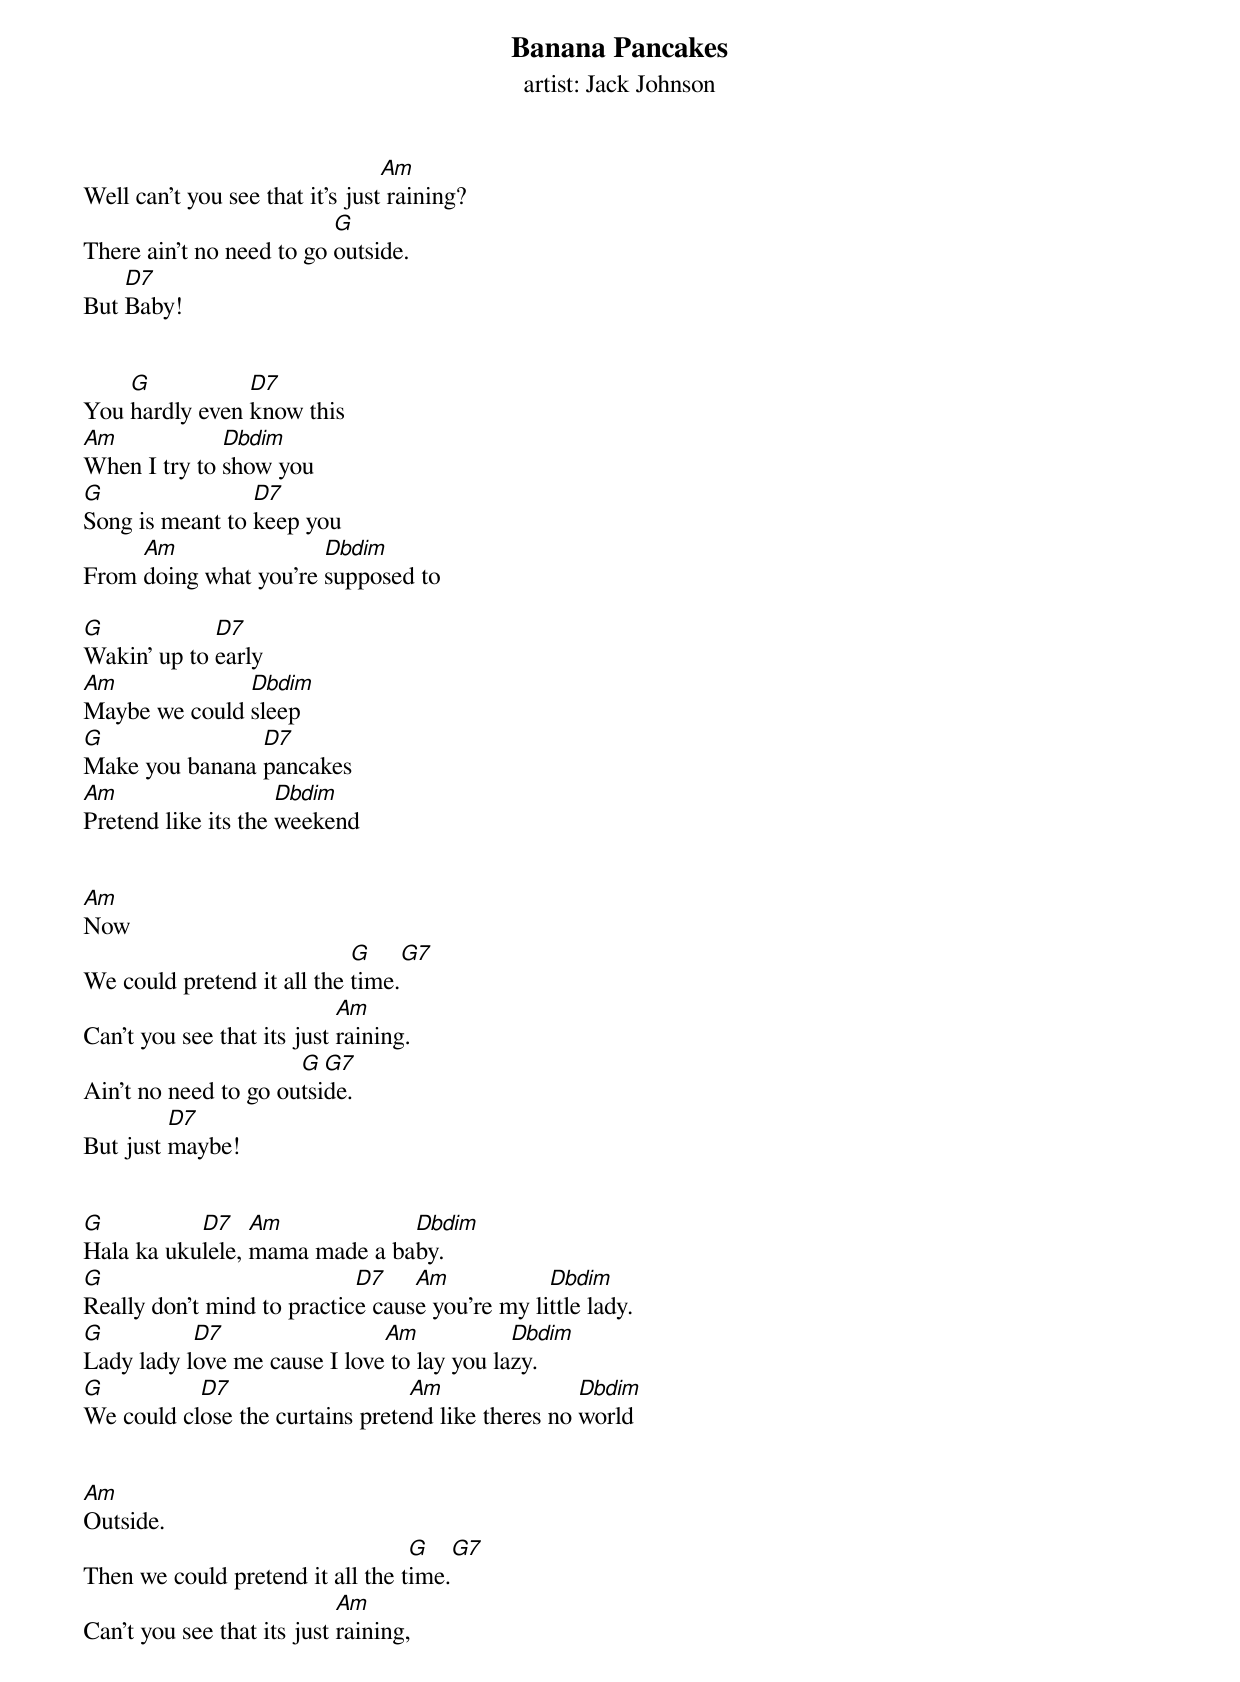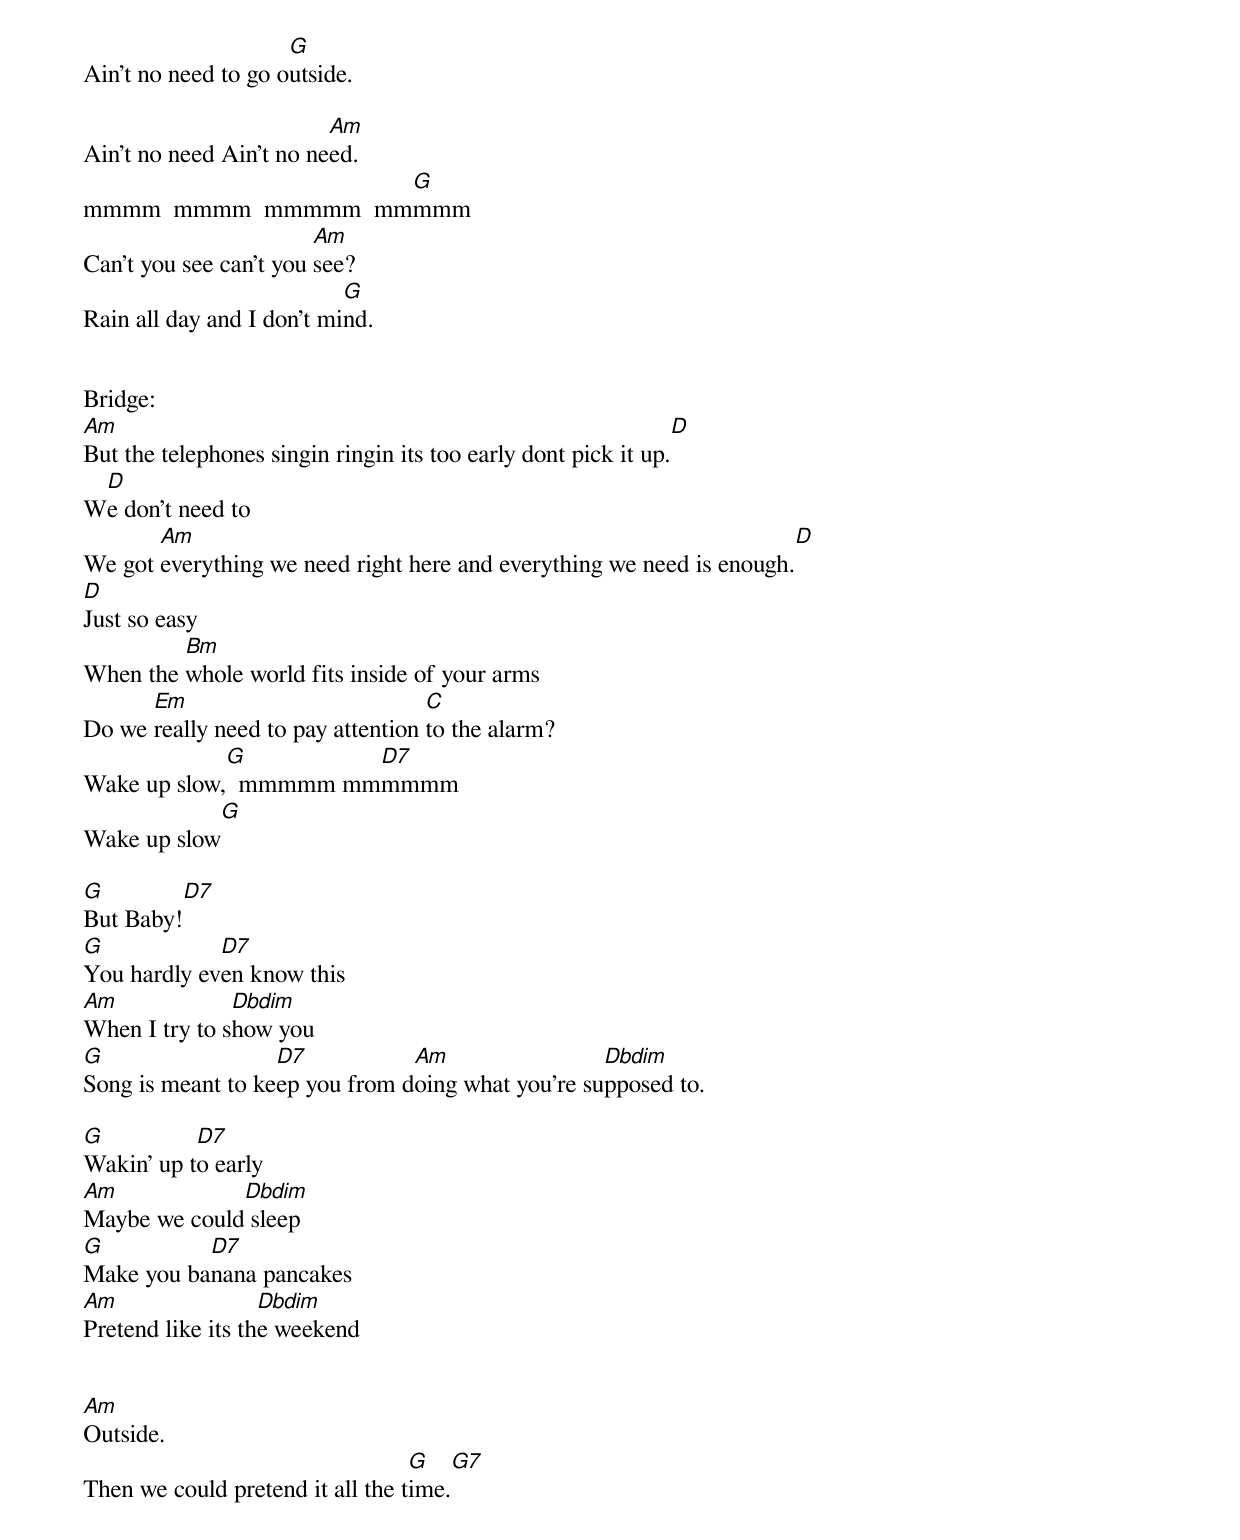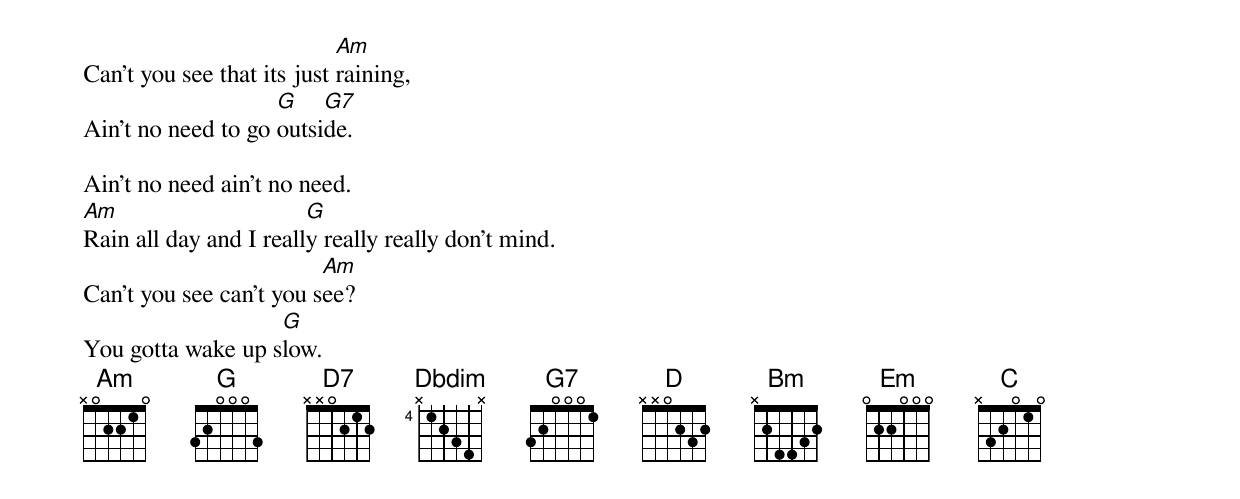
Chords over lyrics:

Banana Pancakes
artist: Jack Johnson

                                 Am
Well can't you see that it's just raining?
                          G
There ain't no need to go outside.
    D7
But Baby!


    G           D7
You hardly even know this
Am            Dbdim
When I try to show you
G                D7
Song is meant to keep you
     Am                Dbdim
From doing what you're supposed to

G            D7
Wakin' up to early
Am             Dbdim
Maybe we could sleep
G               D7
Make you banana pancakes
Am                   Dbdim
Pretend like its the weekend


Am
Now
                            G    G7
We could pretend it all the time.
                            Am
Can't you see that its just raining.
                      G  G7
Ain't no need to go outside.
         D7
But just maybe!


G          D7    Am            Dbdim
Hala ka ukulele, mama made a baby.
G                           D7    Am            Dbdim
Really don't mind to practice cause you're my little lady.
G          D7                 Am            Dbdim
Lady lady love me cause I love to lay you lazy.
G          D7                    Am                Dbdim
We could close the curtains pretend like theres no world


Am
Outside.
                                  G    G7
Then we could pretend it all the time.
                            Am
Can't you see that its just raining,
                     G
Ain't no need to go outside.

                         Am
Ain't no need Ain't no need.
                     G
mmmm  mmmm  mmmmm  mmmmm
                        Am
Can't you see can't you see?
                           G
Rain all day and I don't mind.


Bridge:
Am                                                             D
But the telephones singin ringin its too early dont pick it up.
 D
We don't need to
       Am                                                             D
We got everything we need right here and everything we need is enough.
D
Just so easy
         Bm
When the whole world fits inside of your arms
      Em                           C
Do we really need to pay attention to the alarm?
             G         D7
Wake up slow,  mmmmm mmmmmm
             G
Wake up slow

G         D7
But Baby!
G            D7
You hardly even know this
Am             Dbdim
When I try to show you
G                  D7           Am                 Dbdim
Song is meant to keep you from doing what you're supposed to.

G          D7
Wakin' up to early
Am            Dbdim
Maybe we could sleep
G          D7
Make you banana pancakes
Am                 Dbdim
Pretend like its the weekend


Am
Outside.
                                  G    G7
Then we could pretend it all the time.
                            Am
Can't you see that its just raining,
                    G    G7
Ain't no need to go outside.

Ain't no need ain't no need.
Am                      G
Rain all day and I really really really don't mind.
                         Am
Can't you see can't you see?
                   G
You gotta wake up slow.
